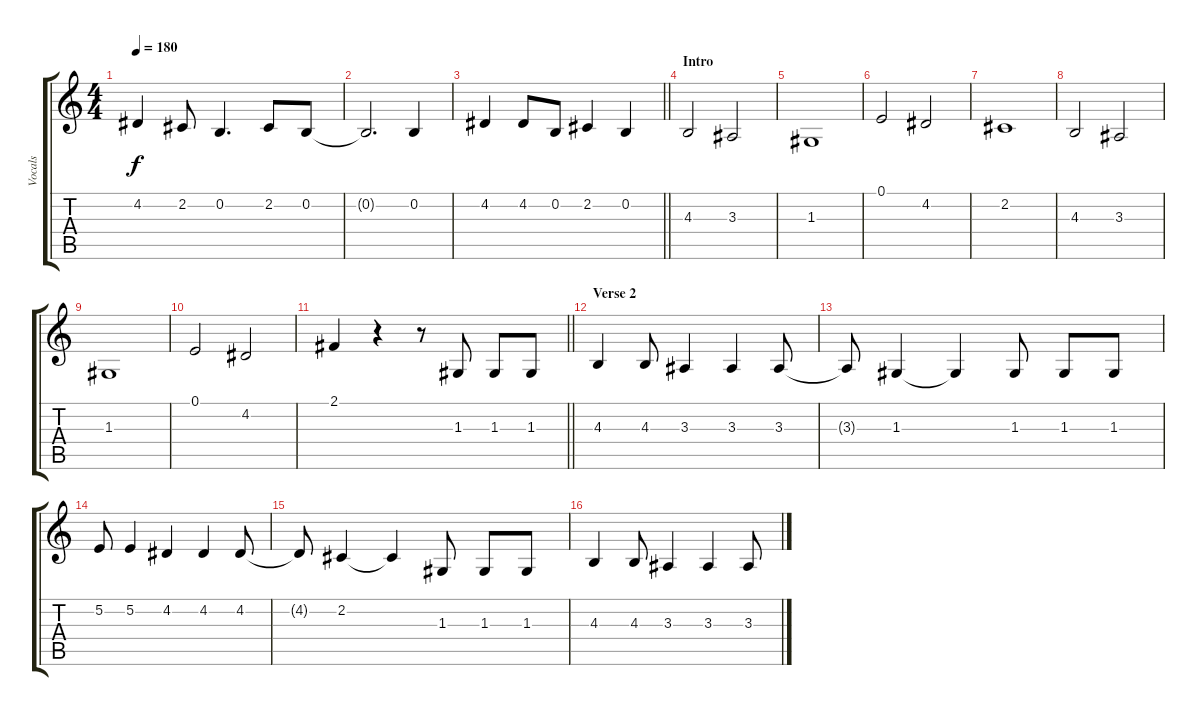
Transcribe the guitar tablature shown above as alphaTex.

\track ("Vocals" "Vocals") {instrument altosax}
\staff {score tabs}
\tuning (E4 B3 G3 D3 A2 E2) {hide}
\ts (4 4)
\tempo 180
\clef g2
\ks c
4.2{t}.4{dy f} 2.2.8 0.2.4{d} 2.2.8 0.2.8 |
0.2{t}.2{d} 0.2.4 |
\barLineRight lightlight
4.2.4 4.2.8 0.2.8 2.2.4 0.2.4 |
\section ("" "Intro")
4.3.2 3.3.2 |
1.3.1 |
0.1.2 4.2.2 |
2.2.1 |
4.3.2 3.3.2 |
1.3.1 |
0.1.2 4.2.2 |
\barLineRight lightlight
2.1.4 r.4 r.8 1.3.8 1.3.8 1.3.8 |
\section ("" "Verse 2")
4.3.4 4.3.8 3.3.4 3.3.4 3.3.8 |
3.3{t}.8 1.3.4 1.3{t}.4 1.3.8 1.3.8 1.3.8 |
5.2.8 5.2.4 4.2.4 4.2.4 4.2.8 |
4.2{t}.8 2.2.4 2.2{t}.4 1.3.8 1.3.8 1.3.8 |
4.3.4 4.3.8 3.3.4 3.3.4 3.3.8
